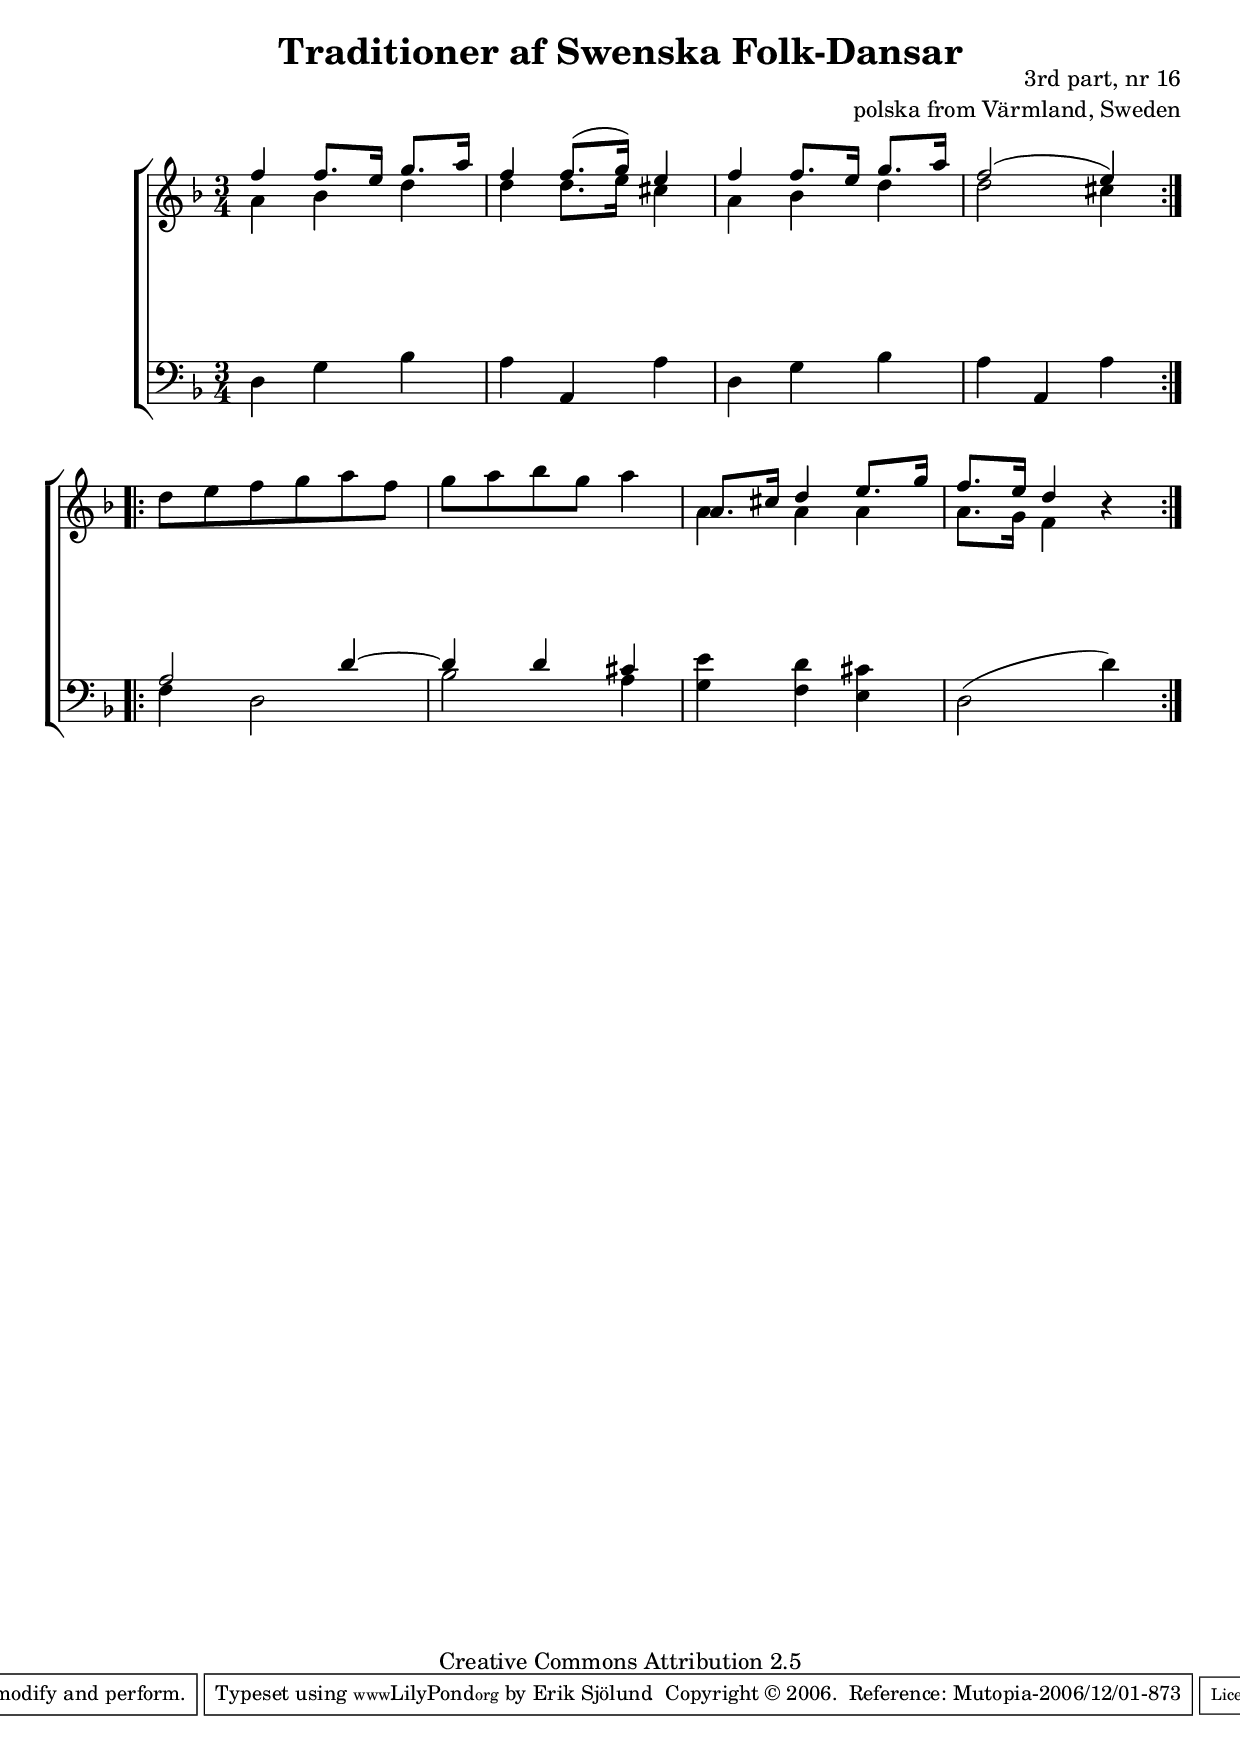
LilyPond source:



\header {
    title = "Traditioner af Swenska Folk-Dansar"
    opus = \markup {
         \column  {
          \right-align  "3rd part, nr 16"
   \right-align "polska from Värmland, Sweden" 
}
 } 
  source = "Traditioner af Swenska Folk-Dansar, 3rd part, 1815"



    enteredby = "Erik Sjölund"
				% mutopia headers.

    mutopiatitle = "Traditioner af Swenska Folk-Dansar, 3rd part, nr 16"

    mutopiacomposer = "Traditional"
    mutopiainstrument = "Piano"
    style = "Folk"
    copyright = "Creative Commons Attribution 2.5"
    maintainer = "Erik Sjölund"
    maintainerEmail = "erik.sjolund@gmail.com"




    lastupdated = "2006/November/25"
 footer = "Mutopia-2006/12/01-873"
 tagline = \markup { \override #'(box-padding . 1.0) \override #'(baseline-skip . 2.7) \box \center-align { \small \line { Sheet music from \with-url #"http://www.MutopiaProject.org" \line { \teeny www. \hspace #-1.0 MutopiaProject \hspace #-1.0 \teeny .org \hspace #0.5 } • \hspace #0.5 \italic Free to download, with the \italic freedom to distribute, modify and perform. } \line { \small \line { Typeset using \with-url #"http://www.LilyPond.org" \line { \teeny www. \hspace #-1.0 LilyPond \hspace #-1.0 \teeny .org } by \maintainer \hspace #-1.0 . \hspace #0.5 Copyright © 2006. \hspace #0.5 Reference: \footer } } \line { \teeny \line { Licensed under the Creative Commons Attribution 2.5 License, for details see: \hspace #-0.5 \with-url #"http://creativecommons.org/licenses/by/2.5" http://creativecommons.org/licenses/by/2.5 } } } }
  }




     \version "2.8.5"








global={
	\time 3/4
	\key d \minor
}
    
upper =  {
  \global
  \repeat volta 2 {
<< {	f''4 f''8. e''16 g''8. a''16 |
	f''4 f''8.( g''16) e''4 |
	f'' f''8. e''16 g''8. a''16 |
	f''2( e''4) } \\ {

a'4 bes' d''4 d''4 d''8. e''16 cis''4 a'4 bes'4 d''4 d''2 cis''4 

} >>
%5
}


 \break
  \repeat volta 2 {
	d''8 e'' f'' g'' a'' f'' |
	g'' a'' bes'' g'' a''4 |
<< {	a'8. cis''16 d''4 e''8. g''16 |
	f''8. e''16 d''4 } \\ {
a'4 a'4 a'4 a'8. g'16 f'4 


} >>
r4
}



}
     
lower =  {
  \global \clef bass
  \repeat volta 2 {
	d4 g bes |
	a a, a |
	d g bes |
	a a, a

}
  \repeat volta 2 {
<< {	a2 d'4~ |
	d' d' cis' |
	  } \\ {

f4 d2 bes2 a4 

} >> <g e'>4 <f d'> <e cis'>
	d2( d'4)
}
}
dynamics = {
  \repeat volta 2 {

 s2.*4
}
  \repeat volta 2 {


s2.*4

}
}



\score {
  \new PianoStaff \with{systemStartDelimiter = #'SystemStartBracket } <<
    \new Staff = "upper" \upper
    \new Dynamics = "dynamics" \dynamics
    \new Staff = "lower" <<
      \clef bass
      \lower
    >>
  >>

  \layout {
    \context {
      \type "Engraver_group"
      \name Dynamics
      \alias Voice % So that \cresc works, for example.
      \consists "Output_property_engraver"
%      \override VerticalAxisGroup #'minimum-Y-extent = #'(-1 . 1)
      \consists "Piano_pedal_engraver"
      \consists "Script_engraver"
      \consists "Dynamic_engraver"
      \consists "Text_engraver"
      \override TextScript #'font-size = #2
      \override TextScript #'font-shape = #'italic

      \override DynamicText #'extra-offset = #'(0 . 2.5)
      \override Hairpin #'extra-offset = #'(0 . 2.5)


      \consists "Skip_event_swallow_translator"
      \consists "Axis_group_engraver"
    }
    \context {\Score \remove "Bar_number_engraver"}
    \context {
      \PianoStaff
      \accepts Dynamics
   \override VerticalAlignment #'forced-distance = #7
  \override SpanBar #'transparent = ##t

    }
  }
}

          


mididynamics = { \dynamics } 
midiupper = { \upper }
midilower = { \lower }

          




\score {
  \unfoldRepeats
  \new PianoStaff <<
    \new Staff = "upper" <<  \midiupper  \mididynamics >>
    \new Staff = "lower" <<  \midilower  \mididynamics >>
  >>
  \midi {
    \context {
      \type "Performer_group"
      \name Dynamics
      \consists "Piano_pedal_performer"
    }
    \context {
      \PianoStaff
      \accepts Dynamics
    }
 \tempo 4=100    
  }
}






  


